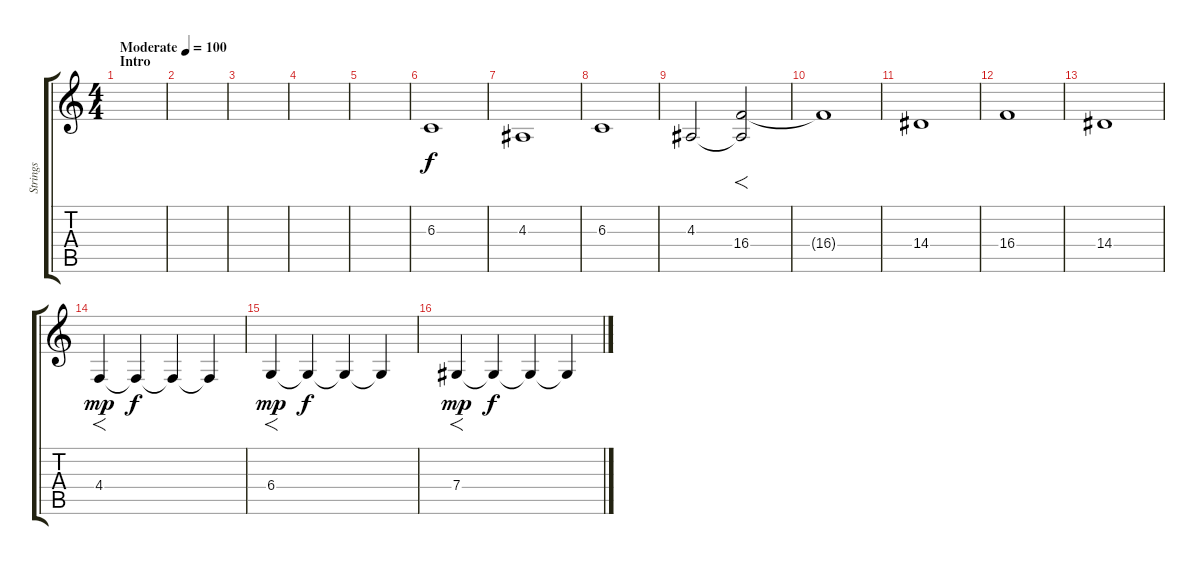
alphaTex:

\track ("Strings" "Strings") {instrument stringensemble2}
\staff {score tabs}
\tuning (Eb4 Bb3 Gb3 Db3 Ab2 Db2) {hide}
\ts (4 4)
\section ("" "Intro")
\tempo (100 "Moderate")
\clef g2
\ks c
|
|
|
|
|
6.3.1 |
4.3.1 |
6.3.1 |
4.3.2 (4.3{t} 16.4).2{f} |
16.4{t}.1 |
14.4.1 |
16.4.1 |
14.4.1 |
4.4.4{f dy mp} 4.4{t}.4{dy f} 4.4{t}.4 4.4{t}.4 |
6.4.4{f dy mp} 6.4{t}.4{dy f} 6.4{t}.4 6.4{t}.4 |
7.4.4{f dy mp} 7.4{t}.4{dy f} 7.4{t}.4 7.4{t}.4
